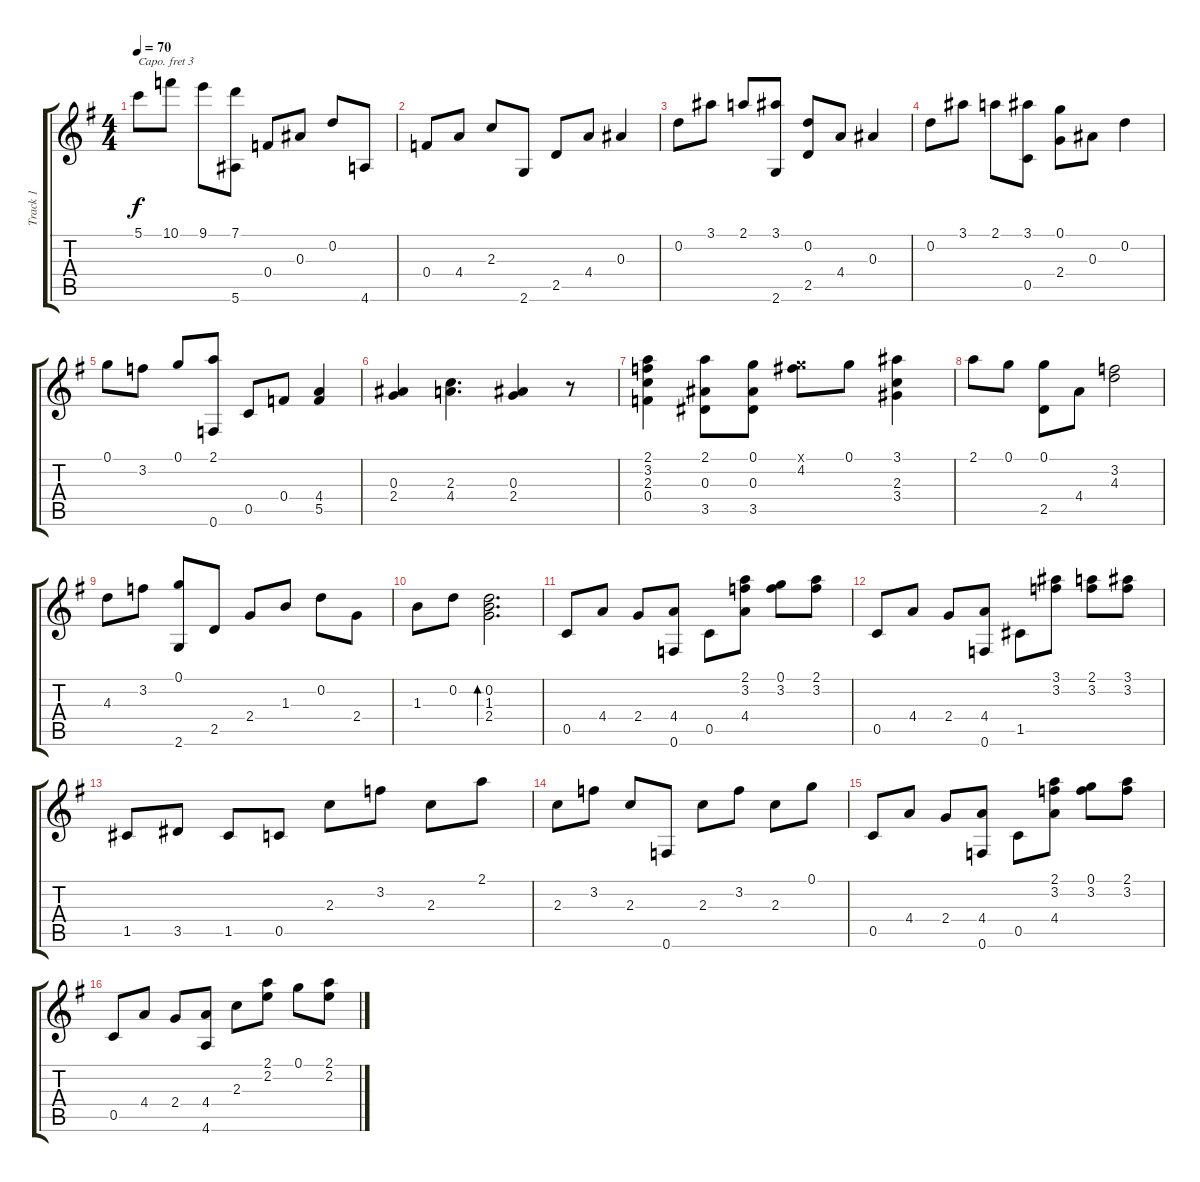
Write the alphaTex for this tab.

\track ("Track 1" "Track 1") {instrument acousticguitarsteel}
\staff {score tabs}
\capo 3
\tuning (E4 B3 G3 D3 A2 D2) {hide}
\ts (4 4)
\tempo 70
\clef g2
\ks g
5.1.8{dy f} 10.1.8 9.1.8 (7.1 5.6).8 0.4.8 0.3.8 0.2.8 4.6.8 |
0.4.8 4.4.8 2.3.8 2.6.8 2.5.8 4.4.8 0.3.4 |
0.2.8 3.1.8 2.1.8 (3.1 2.6).8 (0.2 2.5).8 4.4.8 0.3.4 |
0.2.8 3.1.8 2.1.8 (3.1 0.5).8 (0.1 2.4).8 0.3.8 0.2.4 |
0.1.8 3.2.8 0.1.8 (2.1 0.6).8 0.5.8 0.4.8 (4.4 5.5).4 |
(0.3 2.4).4 (2.3 4.4).4{d} (0.3 2.4).4 r.8 |
(2.1 3.2 2.3 0.4).4 (2.1 0.3 3.5).8 (0.1 0.3 3.5).8 (0.1{x} 4.2).8 0.1.8 (3.1 2.3 3.4).4 |
2.1.8 0.1.8 (0.1 2.5).8 4.4.8 (3.2 4.3).2 |
4.3.8 3.2.8 (0.1 2.6).8 2.5.8 2.4.8 1.3.8 0.2.8 2.4.8 |
1.3.8 0.2.8 (0.2 1.3 2.4).2{d bd 60} |
0.5.8 4.4.8 2.4.8 (4.4 0.6).8 0.5.8 (2.1 3.2 4.4).8 (0.1 3.2).8 (2.1 3.2).8 |
0.5.8 4.4.8 2.4.8 (4.4 0.6).8 1.5.8 (3.1 3.2).8 (2.1 3.2).8 (3.1 3.2).8 |
1.5.8 3.5.8 1.5.8 0.5.8 2.3.8 3.2.8 2.3.8 2.1.8 |
2.3.8 3.2.8 2.3.8 0.6.8 2.3.8 3.2.8 2.3.8 0.1.8 |
0.5.8 4.4.8 2.4.8 (4.4 0.6).8 0.5.8 (2.1 3.2 4.4).8 (0.1 3.2).8 (2.1 3.2).8 |
0.5.8 4.4.8 2.4.8 (4.4 4.6).8 2.3.8 (2.1 2.2).8 0.1.8 (2.1 2.2).8
